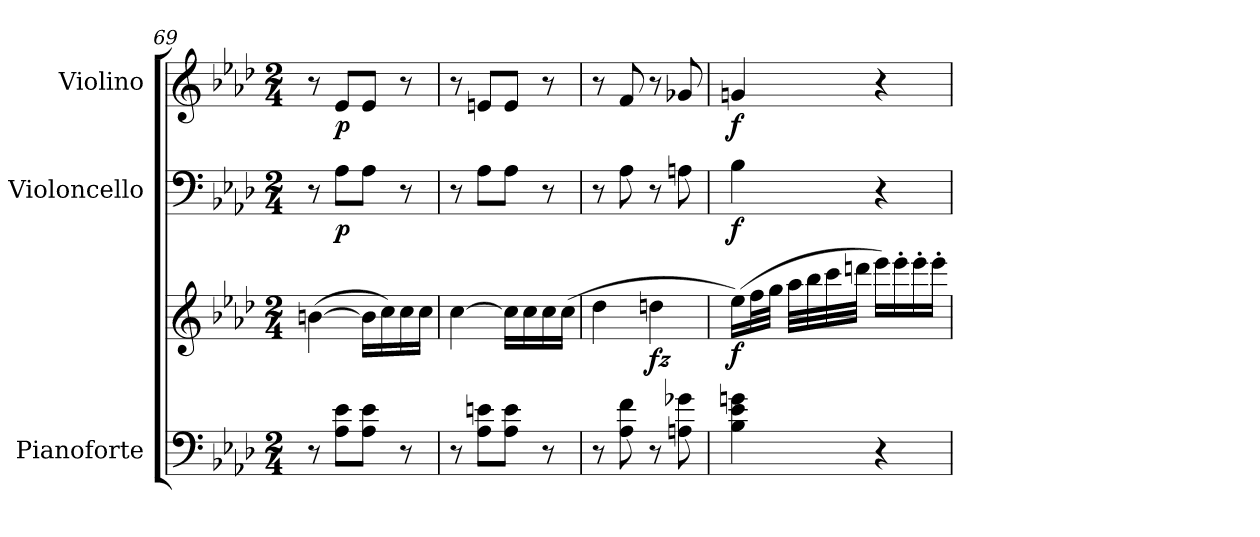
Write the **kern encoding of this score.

**kern	**kern	**dynam	**kern	**dynam	**kern	**dynam
*part3	*part3	*part3	*part2	*part2	*part1	*part1
*staff4	*staff3	*staff3/4	*staff2	*staff2	*staff1	*staff1
*I"Pianoforte	*	*	*I"Violoncello	*	*I"Violino	*
*I'Pno	*	*	*	*	*	*
*clefF4	*clefG2	*	*clefF4	*	*clefG2	*
*k[b-e-a-d-]	*k[b-e-a-d-]	*	*k[b-e-a-d-]	*	*k[b-e-a-d-]	*
*A-:	*A-:	*	*A-:	*	*A-:	*
*M2/4	*M2/4	*	*M2/4	*	*M2/4	*
=69	=69	=69	=69	=69	=69	=69
8r	(>[4bn\	.	8r	.	8r	.
!	!	!	!	!LO:DY:b	!	!LO:DY:b
8A-i\ 8e-i\L	.	.	8A-\L	p	8e-/L	p
8A-\ 8e-\J	16b\LL]	.	8A-\J	.	8e-/J	.
.	16cc\)	.	.	.	.	.
8r	16cc\	.	8r	.	8r	.
.	16cc\JJ	.	.	.	.	.
=70	=70	=70	=70	=70	=70	=70
8r	[4cc\	.	8r	.	8r	.
8A-\ 8en\L	.	.	8A-\L	.	8en/L	.
8A-\ 8e\J	16cc\LL]	.	8A-\J	.	8e/J	.
.	16cc\	.	.	.	.	.
8r	16cc\	.	8r	.	8r	.
.	(>16cc\JJ	.	.	.	.	.
=71	=71	=71	=71	=71	=71	=71
8r	4dd-\	.	8r	.	8r	.
8A-\ 8f\	.	.	8A-\	.	8f/	.
!	!	!LO:DY:b	!	!	!	!
8r	4ddn\	fz	8r	.	8r	.
8An\ 8g-X\	.	.	8An\	.	8g-X/	.
!!LO:LB:g=z
=72	=72	=72	=72	=72	=72	=72
!	!	!LO:DY:b	!	!LO:DY:b	!	!LO:DY:b
4B-\ 4e-\ 4gni\	(>16ee-\LL)	f	4B-\	f	4gni/	f
.	32ff\L	.	.	.	.	.
.	32gg\JJJ	.	.	.	.	.
.	32aa-i\LLL	.	.	.	.	.
.	32bb-\	.	.	.	.	.
.	32ccc\	.	.	.	.	.
.	32dddn\JJJ	.	.	.	.	.
4r	16eee-\LL)	.	4r	.	4r	.
.	16eee-'\	.	.	.	.	.
.	16eee-'\	.	.	.	.	.
.	16eee-'\JJ	.	.	.	.	.
=	=	=	=	=	=	=
*-	*-	*-	*-	*-	*-	*-
